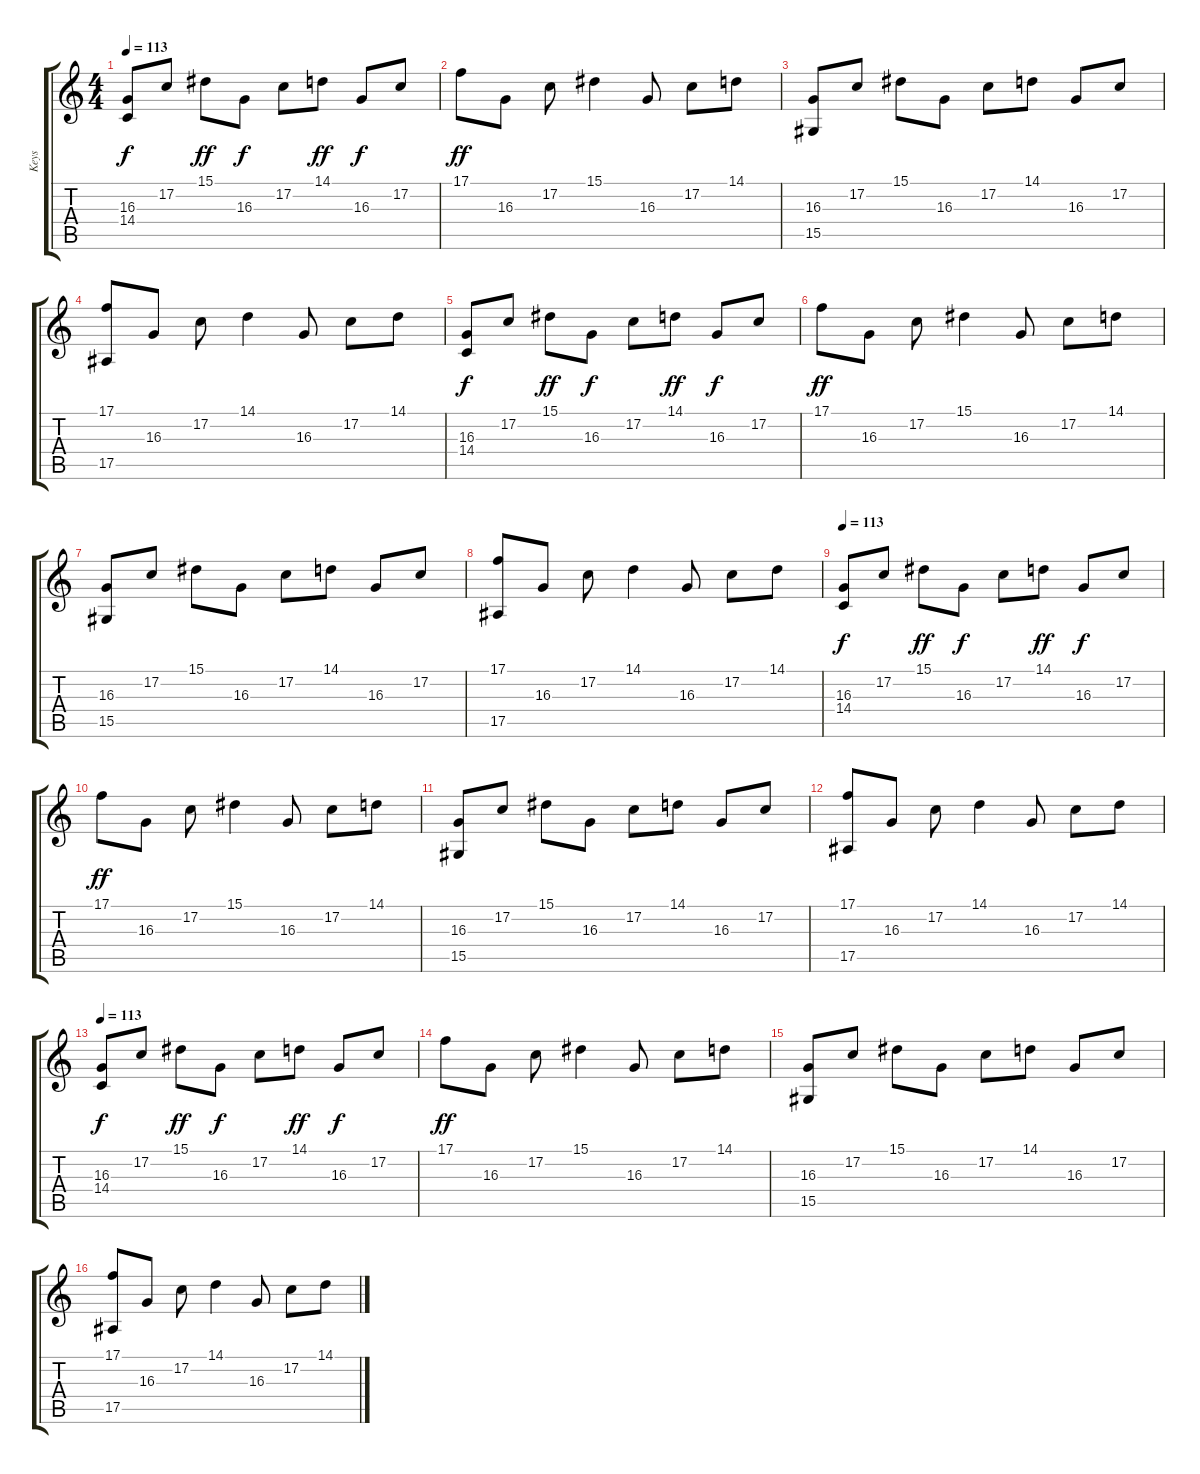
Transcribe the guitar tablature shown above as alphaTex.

\track ("Keys" "Keys") {instrument brightacousticpiano}
\staff {score tabs}
\tuning (C4 G3 Eb3 Bb2 F2 C2) {hide}
\ts (4 4)
\tempo 113
\clef g2
\ks c
(16.3 14.4).8{dy f instrument brightacousticpiano} 17.2.8 15.1.8{dy ff} 16.3.8{dy f} 17.2.8 14.1.8{dy ff} 16.3.8{dy f} 17.2.8 |
17.1.8{dy ff} 16.3.8 17.2.8 15.1.4 16.3.8 17.2.8 14.1.8 |
(16.3 15.5).8 17.2.8 15.1.8 16.3.8 17.2.8 14.1.8 16.3.8 17.2.8 |
(17.1 17.5).8 16.3.8 17.2.8 14.1.4 16.3.8 17.2.8 14.1.8 |
(16.3 14.4).8{dy f} 17.2.8 15.1.8{dy ff} 16.3.8{dy f} 17.2.8 14.1.8{dy ff} 16.3.8{dy f} 17.2.8 |
17.1.8{dy ff} 16.3.8 17.2.8 15.1.4 16.3.8 17.2.8 14.1.8 |
(16.3 15.5).8 17.2.8 15.1.8 16.3.8 17.2.8 14.1.8 16.3.8 17.2.8 |
(17.1 17.5).8 16.3.8 17.2.8 14.1.4 16.3.8 17.2.8 14.1.8 |
\tempo 113
(16.3 14.4).8{dy f} 17.2.8 15.1.8{dy ff} 16.3.8{dy f} 17.2.8 14.1.8{dy ff} 16.3.8{dy f} 17.2.8 |
17.1.8{dy ff} 16.3.8 17.2.8 15.1.4 16.3.8 17.2.8 14.1.8 |
(16.3 15.5).8 17.2.8 15.1.8 16.3.8 17.2.8 14.1.8 16.3.8 17.2.8 |
(17.1 17.5).8 16.3.8 17.2.8 14.1.4 16.3.8 17.2.8 14.1.8 |
\tempo 113
(16.3 14.4).8{dy f} 17.2.8 15.1.8{dy ff} 16.3.8{dy f} 17.2.8 14.1.8{dy ff} 16.3.8{dy f} 17.2.8 |
17.1.8{dy ff} 16.3.8 17.2.8 15.1.4 16.3.8 17.2.8 14.1.8 |
(16.3 15.5).8 17.2.8 15.1.8 16.3.8 17.2.8 14.1.8 16.3.8 17.2.8 |
(17.1 17.5).8 16.3.8 17.2.8 14.1.4 16.3.8 17.2.8 14.1.8
